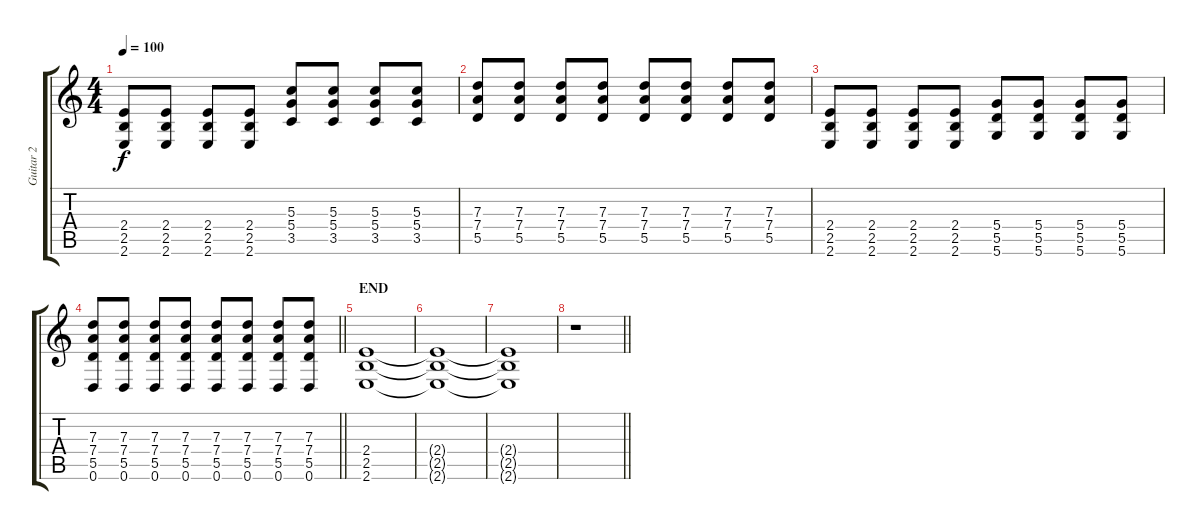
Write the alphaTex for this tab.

\track ("Guitar 2" "Guitar 2") {instrument distortionguitar}
\staff {score tabs}
\tuning (E4 B3 G3 D3 A2 D2) {hide}
\ts (4 4)
\tempo 100
\clef g2
\ks c
(2.4 2.5 2.6).8{dy f} (2.4 2.5 2.6).8 (2.4 2.5 2.6).8 (2.4 2.5 2.6).8 (5.3 5.4 3.5).8 (5.3 5.4 3.5).8 (5.3 5.4 3.5).8 (5.3 5.4 3.5).8 |
(7.3 7.4 5.5).8 (7.3 7.4 5.5).8 (7.3 7.4 5.5).8 (7.3 7.4 5.5).8 (7.3 7.4 5.5).8 (7.3 7.4 5.5).8 (7.3 7.4 5.5).8 (7.3 7.4 5.5).8 |
(2.4 2.5 2.6).8 (2.4 2.5 2.6).8 (2.4 2.5 2.6).8 (2.4 2.5 2.6).8 (5.4 5.5 5.6).8 (5.4 5.5 5.6).8 (5.4 5.5 5.6).8 (5.4 5.5 5.6).8 |
\barLineRight lightlight
(7.3 7.4 5.5 0.6).8 (7.3 7.4 5.5 0.6).8 (7.3 7.4 5.5 0.6).8 (7.3 7.4 5.5 0.6).8 (7.3 7.4 5.5 0.6).8 (7.3 7.4 5.5 0.6).8 (7.3 7.4 5.5 0.6).8 (7.3 7.4 5.5 0.6).8 |
\section ("" "END")
(2.4 2.5 2.6).1 |
(2.4{t} 2.5{t} 2.6{t}).1 |
(2.4{t} 2.5{t} 2.6{t}).1 |
\barLineRight lightlight
r.1
